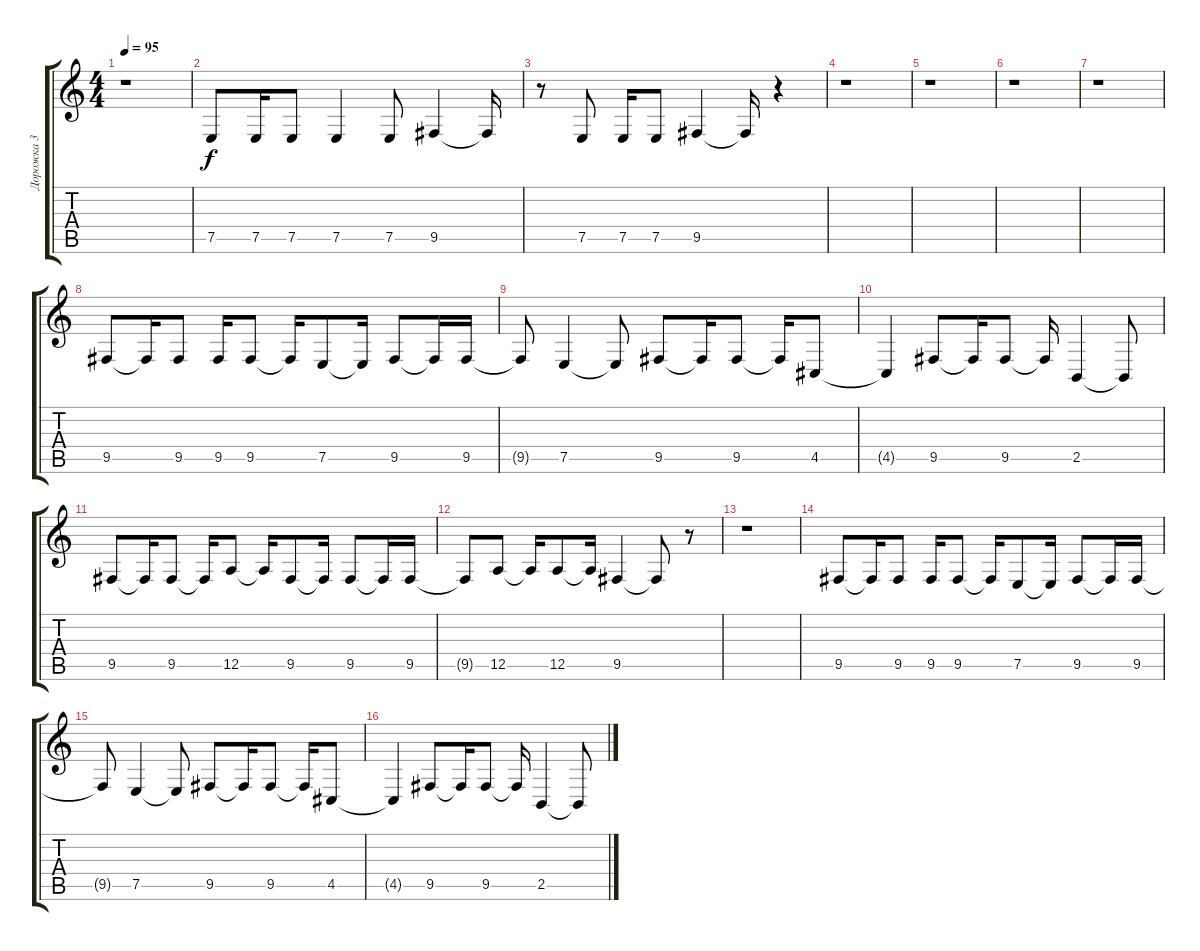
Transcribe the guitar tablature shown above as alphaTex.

\track ("Дорожка 3" "Дорожка 3") {instrument electricgrandpiano}
\staff {score tabs}
\tuning (E4 B3 G3 D3 A2 E2) {hide}
\ts (4 4)
\tempo 95
\clef g2
\ks c
r.1{dy f} |
7.5.8 7.5.16 7.5.8 7.5.4 7.5.8 9.5.4 9.5{t}.16 |
r.8 7.5.8 7.5.16 7.5.8 9.5.4 9.5{t}.16 r.4 |
r.1 |
r.1 |
r.1 |
r.1 |
9.5.8 9.5{t}.16 9.5.8 9.5.16 9.5.8 9.5{t}.16 7.5.8 7.5{t}.16 9.5.8 9.5{t}.16 9.5.16 |
9.5{t}.8 7.5.4 7.5{t}.8 9.5.8 9.5{t}.16 9.5.8 9.5{t}.16 4.5.8 |
4.5{t}.4 9.5.8 9.5{t}.16 9.5.8 9.5{t}.16 2.5.4 2.5{t}.8 |
9.5.8 9.5{t}.16 9.5.8 9.5{t}.16 12.5.8 12.5{t}.16 9.5.8 9.5{t}.16 9.5.8 9.5{t}.16 9.5.16 |
9.5{t}.8 12.5.8 12.5{t}.16 12.5.8 12.5{t}.16 9.5.4 9.5{t}.8 r.8 |
r.1 |
9.5.8 9.5{t}.16 9.5.8 9.5.16 9.5.8 9.5{t}.16 7.5.8 7.5{t}.16 9.5.8 9.5{t}.16 9.5.16 |
9.5{t}.8 7.5.4 7.5{t}.8 9.5.8 9.5{t}.16 9.5.8 9.5{t}.16 4.5.8 |
4.5{t}.4 9.5.8 9.5{t}.16 9.5.8 9.5{t}.16 2.5.4 2.5{t}.8
